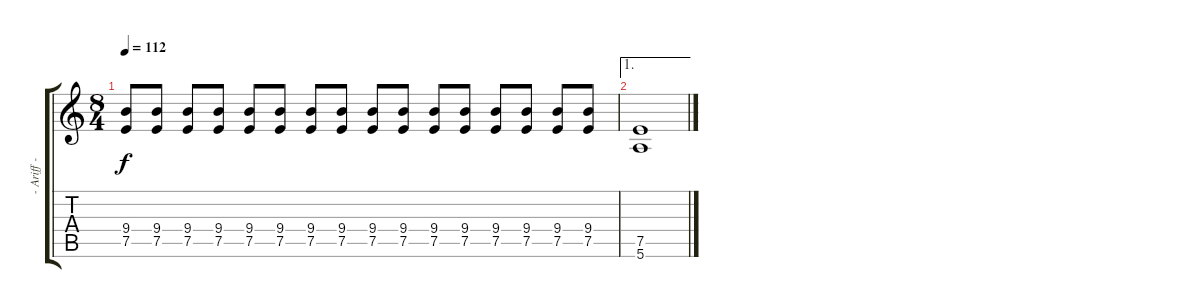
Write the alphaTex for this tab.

\track ("- Ariff - [ Rythm ]" "- Ariff - ") {instrument distortionguitar}
\staff {score tabs}
\tuning (E4 B3 G3 D3 A2 E2) {hide}
\ts (8 4)
\tempo 112
\clef g2
\ks c
(9.4 7.5).8{dy f} (9.4 7.5).8 (9.4 7.5).8 (9.4 7.5).8 (9.4 7.5).8 (9.4 7.5).8 (9.4 7.5).8 (9.4 7.5).8 (9.4 7.5).8 (9.4 7.5).8 (9.4 7.5).8 (9.4 7.5).8 (9.4 7.5).8 (9.4 7.5).8 (9.4 7.5).8 (9.4 7.5).8 |
\ae 1
(7.5 5.6).1
